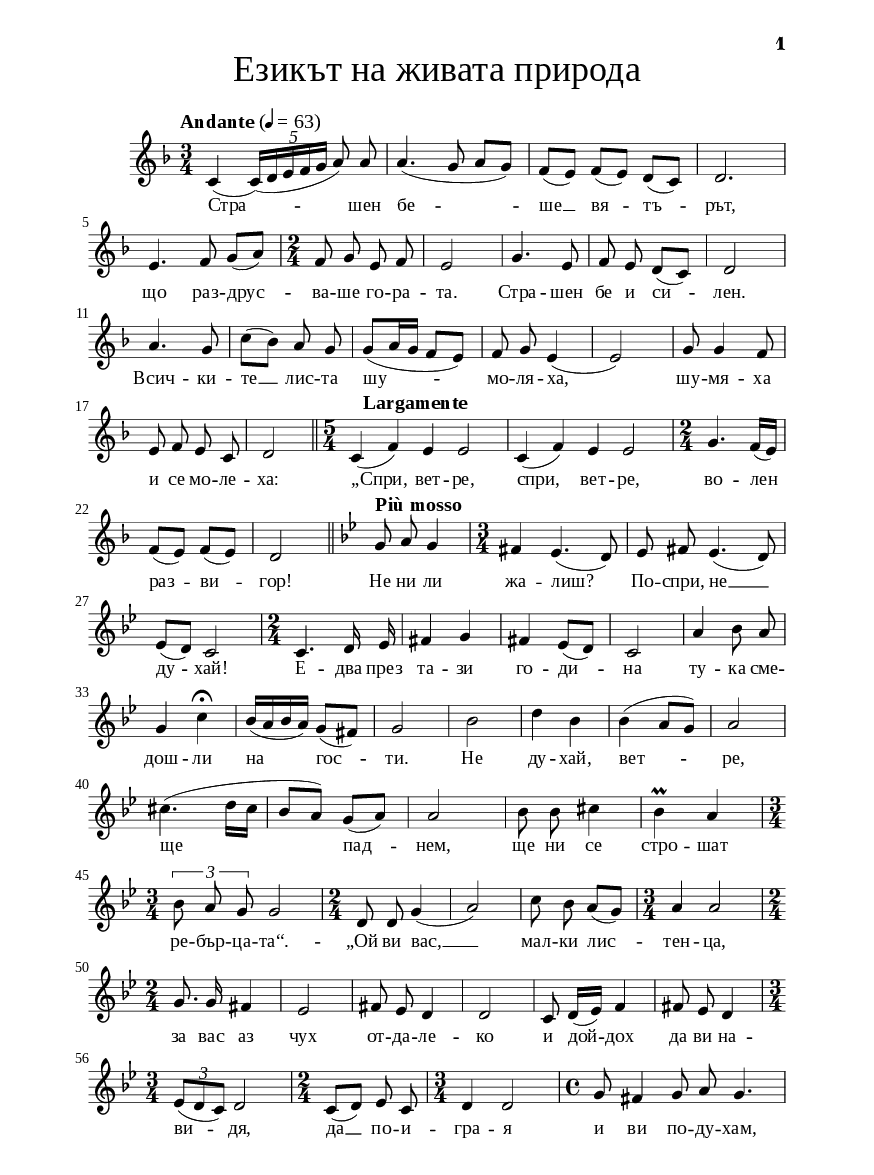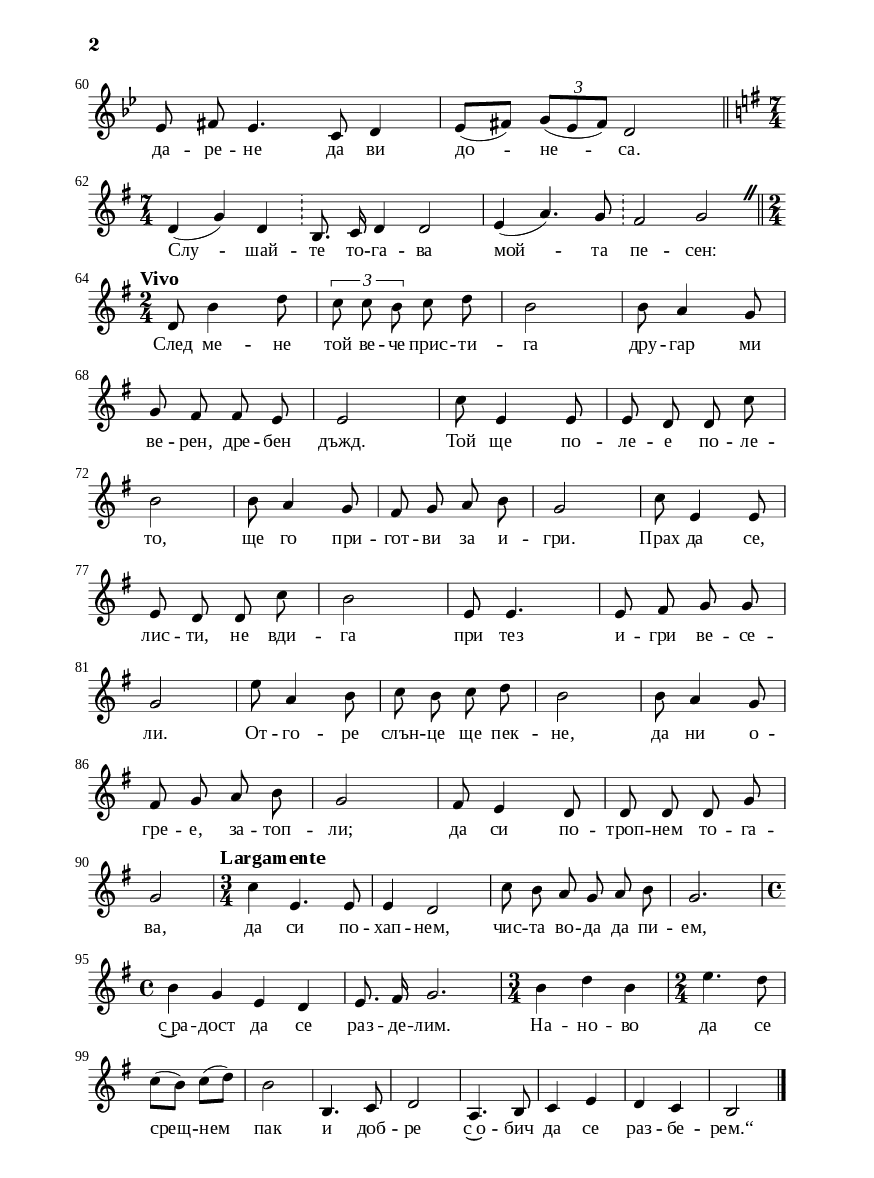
\version "2.24.4"

\include "include/globals.ily"

\bookpart {
  \label #'ref130
  \tocItem \markup "Езикът на живата природа"

  \paper {
    print-all-headers = ##t
    print-page-number = ##t
    print-first-page-number = ##t


    % put page numbers on the top and change the font style.
    oddHeaderMarkup = \markup
    \fill-line {
      ""
      \unless \on-first-page-of-part \fromproperty #'header:instrument
      \if \should-print-page-number \abs-fontsize #7 { \number \fromproperty #'page:page-number-string }
    }
    %% evenHeaderMarkup would inherit the value of
    %% oddHeaderMarkup if it were not defined here
    evenHeaderMarkup = \markup
    \fill-line {
      \if \should-print-page-number \abs-fontsize #7 { \number \fromproperty #'page:page-number-string }
      \unless \on-first-page-of-part \fromproperty #'header:instrument
      ""
    }

    oddFooterMarkup = \markup ""

    evenFooterMarkup = ""
    left-margin = 1.5\cm
    right-margin = 1.5\cm
    top-margin = 1\cm
    bottom-margin = 1.2\cm
    ragged-bottom = ##t % do not spread the staves to fill the whole vertical space
    top-markup-spacing.basic-distance = 0\mm % margin between page number and system for the first page
    top-system-spacing.basic-distance = 10\mm % margin between page number and system for the other pages

    % change distance between staves
    system-system-spacing =
    #'((basic-distance . 12.8)
       (minimum-distance . 6)
       (padding . 1)
       (stretchability . 12))
  }
  \score {
    \include "include/score-layout.ily"
    \new Voice \absolute {
      \clef treble
      \key f \major
      \time 3/4
      \tempoFunc "Andante" 4 "63"
      \autoBeamOff
      c'4 ( \once \omit TupletBracket
      \times 4/5  {
        c'16 ) ( [  d'16  e'16  f'16
        g'16 ]
      }
      a'8 ) a'8  |

      a'4. ( g'8   a'8 [  g'8
      ] ) |
      f'8 ( [ e'8 ])
      f'8 ( [  e'8  ] )  d'8 ( [  c'8]) |
      d'2. \break |
      e'4. f'8  g'8 ( [
      a'8  ])
      \time 2/4 f'8 g'8 e'8  f'8 |
      e'2 | % 6
      g'4.  e'8 |
      f'8  e'8
      d'8 ( [  c'8 ]) | d'2 \break |
      a'4.  g'8 | c''8 ( [  bes'8 ]) a'8  g'8 |
      g'8 ( [ a'16   g'16]
      f'8  [ e'8 ] ) |

      f'8 g'8 e'4 ( |e'2) |
      g'8  g'4  f'8 |  \break
      e'8  f'8 e'8  c'8 | d'2 |   % 13
      \time 5/4  | \bar "||" % 13
      \tempo "        Largamente" c'4 ( f'4 )
      e'4  e'2 | % 14
      c'4 (  f'4 )  e'4  e'2 | % 15
      \time 2/4  | % 15
      g'4.  f'16 ( [  e'16 ]) \break | % 16
      f'8 ( [  e'8 ] ) f'8 ( [  e'8 ] )| % 17
      d'2 \bar "||"
      \tempo "Più mosso"
      \key g \minor | % 18
      g'8  a'8  g'4 | % 19
      \time 3/4 fis'4  es'4. ( d'8 ) |
      es'8  fis'8  es'4. ( d'8 )| \break % 21
      es'8 ( [  d'8 ])   c'2   |   % 22
      \time 2/4 c'4.  d'16  es'16 | % 23
      fis'4  g'4|  fis'4
      es'8 ( [  d'8 ])  | c'2 | % 25
      a'4 bes'8 a'8  \break  | % 26
      g'4  c''4 ^\fermata  | % 27
      \slurDown \stemUp bes'16 (
      [a'16 bes'16  a'16])
      \slurNeutral \stemNeutral
      g'8 ( [  fis'8 ] )| % 28
      g'2  | % 29
      bes'2 |  d''4  bes'4 |
      bes'4 ( a'8 [  g'8  ] ) a'2  \break | % 31
      cis''4. (  d''16 [  cis''16 ] |
      bes'8 [  a'8 ] ) % 32
      g'8 ( [  a'8 ] ) a'2 |
      bes'8  bes'8  cis''4 | % 34
      bes'4 \prall  a'4 |  \break % 35
      \time 3/4  | % 35
      \times 2/3  {
        bes'8  a'8  g'8
      }
      g'2 | \time 2/4 d'8  d'8
      g'4 ( | a'2 ) |   % 37
      c''8  bes'8  a'8 ( [  g'8 ]) |
      \time 3/4  | % 38
      a'4  a'2  | \break
      \time 2/4  | % 39
      g'8.  g'16  fis'4 |
      es'2 | % 41
      fis'8  es'8  d'4 | % 42
      d'2 | % 43
      c'8  d'16 ( [  es'16 ] ) f'4 | % 44
      fis'8 es'8  d'4 | % 46
      \time 3/4  | \break  % 46
      \once \omit TupletBracket
      \times 2/3  {
        es'8 ( [  d'8  c'8 ])
      }
      d'2 | % 47
      \time 2/4  | % 47
      c'8 ( [  d'8 ])  es'8  c'8  | % 48
      \time 3/4  | % 48
      d'4  d'2 | % 49
      \time 4/4  | % 49
      g'8  fis'4  g'8
      a'8 g'4. \break | % 51
      es'8  fis'8  es'4.  c'8
      d'4 |  es'8 ([ fis'8 ])
      \times 2/3  {
        g'8 ( [  es'8  fis'8 ] )
      } d'2 | \bar "||" \break
      \key g \major \time 7/4 | % 54
      d'4 (  g'4 )  d'4  \bar "!" b8. c'16 d'4  d'2 | % 56
      e'4 ( a'4.)   g'8  \bar "!" fis'2  g'2 \caesura \bar "||" \break
      \time 2/4  | % 58
      \tempo "Vivo" d'8 b'4  d''8 | % 59
      \tupletUp \times 2/3  {
        c''8   c''8  b'8
      } \tupletNeutral
      c''8 d''8  |
      b'2 | % 61
      b'8  a'4  g'8 | \break % 62
      g'8  fis'8  fis'8  e'8 | % 63
      e'2 | % 64
      c''8  e'4  e'8 | % 65
      e'8  d'8  d'8  c''8 | \break % 66
      b'2 | % 67
      b'8  a'4  g'8  | % 68
      fis'8  g'8  a'8  b'8 |  % 69
      g'2 |
      c''8  e'4  e'8 | \break % 71
      e'8  d'8  d'8  c''8 | % 72
      b'2  | % 73
      e'8  e'4. |   % 74
      e'8  fis'8  g'8  g'8 \break | % 75
      g'2  | % 76
      e''8  a'4  b'8 | % 77
      c''8   b'8  c''8  d''8 | % 78
      b'2 |  % 79
      b'8  a'4  g'8 |\break
      fis'8  g'8  a'8  b'8 | % 81
      g'2 | % 82
      fis'8  e'4  d'8 |
      d'8  d'8  d'8  g'8 | \break % 84
      g'2 | % 85
      \tempo "Largamente"
      \time 3/4  | % 85
      c''4  e'4.  e'8 | % 86
      e'4 d'2 | % 87
      c''8 b'8 a'8  g'8
      a'8  b'8  | % 88
      g'2. |  \break % 89
      \time 4/4  | % 89
      b'4 g'4  e'4
      d'4 |
      e'8.  fis'16  g'2.   | % 91
      \time 3/4 b'4 d''4  b'4 | \time 2/4  e''4. d''8 |  \break | % 92
      c''8 ( [  b'8 ])  c''8 ( [
      d''8 ]) | b'2 | % 93
      b4.  c'8  d'2 | % 94
      a4. b8  c'4
      e'4 | % 95
      d'4  c'4  b2 \bar "|."
    }

    \addlyrics {
      Стра --  шен
      бе --   ше __  вя -- тъ
      -- рът, що раз -- друс -- ва --
      ше го -- ра -- та. Стра -- шен
      бе и си -- лен. Всич -- ки -- те __
      лис -- та шу --
      мо -- ля -- ха, шу -- мя -- ха и се
      мо -- ле -- ха: „Спри,  вет --
      ре, спри,  вет -- ре, во -- лен
      раз -- ви -- гор! Не ни
      ли жа -- лиш?  По -- спри, не __
      ду -- хай! Е -- два през та
      -- зи го -- ди -- на ту --
      ка сме -- дош -- ли на
      гос -- ти. Не ду -- хай, вет --
      ре, ще пад --
      нем, ще ни се стро -- шат ре --
      бър -- ца -- та“. -- „Ой ви вас, __
      мал -- ки лис -- тен -- ца,
      за вас аз чух от -- да -- ле -- ко
      и дой -- дох да ви на -- ви
      --  дя, да __  по -- и -- гра --
      я и ви по -- ду -- хам, да -- ре --
      не да ви до -- не --  са.
      Слу -- шай -- те то -- га -- ва
      мой -- та пе -- сен: След ме --
      не той ве -- че прис -- ти -- га дру
      -- гар ми ве -- рен, дре -- бен
      дъжд. Той ще по -- ле -- е по --
      ле -- то, ще го при -- гот -- ви
      за и -- гри. Прах да се, лис --
      ти, не вди -- га при тез и -- гри
      ве -- се -- ли. От -- го -- ре слън
      -- це ще пек -- не, да ни о --
      гре -- е, за -- топ -- ли; да си
      по -- троп -- нем то -- га  -- ва,
      да си по -- хап  -- нем, чис
      -- та во -- да да пи  -- ем,
      с~ра -- дост да се раз -- де --
      лим. На -- но -- во да се срещ
      -- нем  пак и доб -- ре с~о
      -- бич да се раз -- бе -- рем.“}

      \header {
        title = \titleFunc #'ref_desc_9 "Езикът на живата природа" "Ezikăt na živata priroda"
      }

      \midi{}

    }



  } % bookpart
